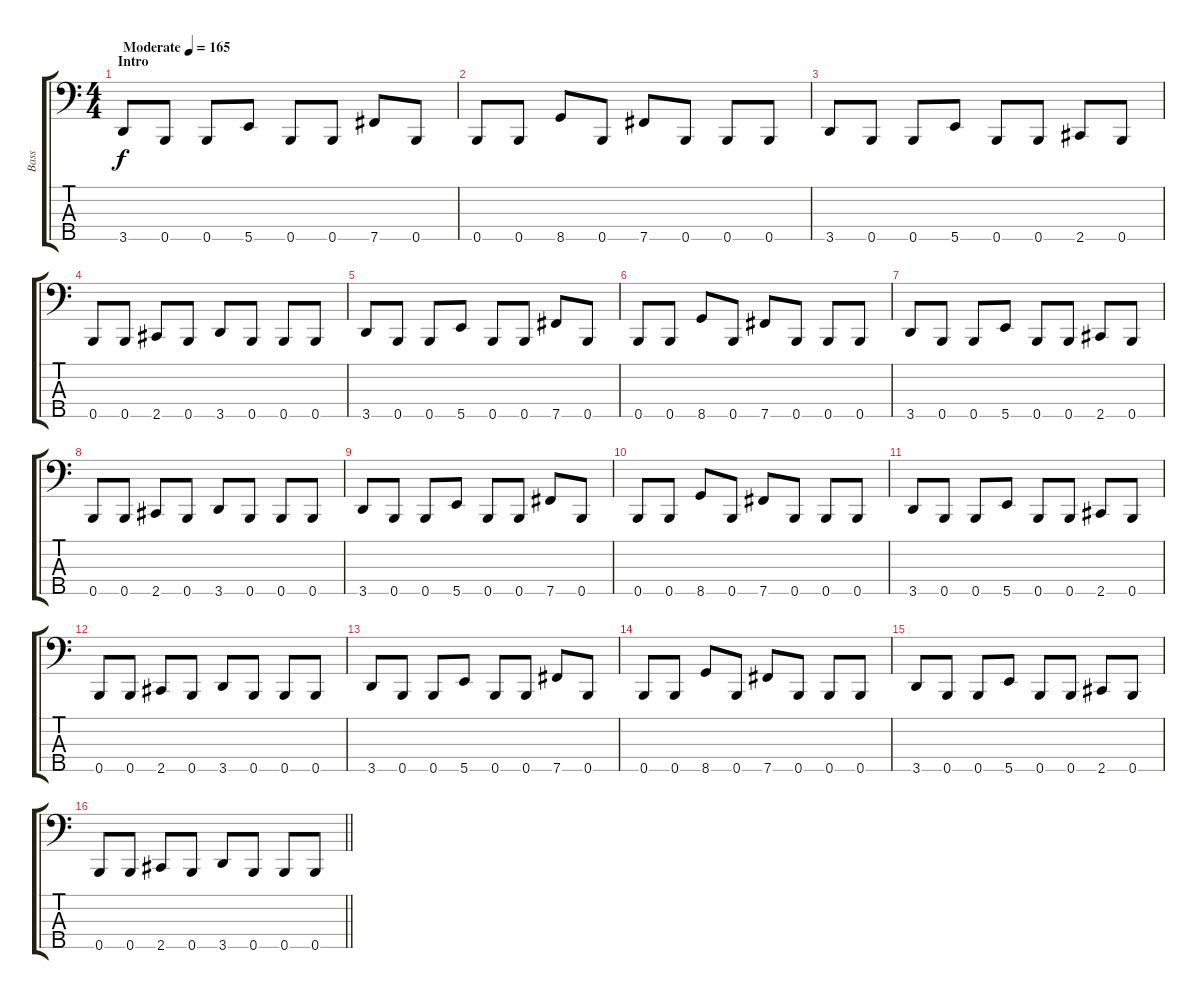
\track ("Bass" "Bass") {instrument electricbasspick}
\staff {score tabs}
\tuning (G2 D2 A1 E1 B0) {hide}
\ts (4 4)
\section ("" "Intro")
\tempo (165 "Moderate")
\clef f4
\ks c
3.5.8{dy f instrument electricbasspick} 0.5.8 0.5.8 5.5.8 0.5.8 0.5.8 7.5.8 0.5.8 |
0.5.8 0.5.8 8.5.8 0.5.8 7.5.8 0.5.8 0.5.8 0.5.8 |
3.5.8 0.5.8 0.5.8 5.5.8 0.5.8 0.5.8 2.5.8 0.5.8 |
0.5.8 0.5.8 2.5.8 0.5.8 3.5.8 0.5.8 0.5.8 0.5.8 |
3.5.8 0.5.8 0.5.8 5.5.8 0.5.8 0.5.8 7.5.8 0.5.8 |
0.5.8 0.5.8 8.5.8 0.5.8 7.5.8 0.5.8 0.5.8 0.5.8 |
3.5.8 0.5.8 0.5.8 5.5.8 0.5.8 0.5.8 2.5.8 0.5.8 |
0.5.8 0.5.8 2.5.8 0.5.8 3.5.8 0.5.8 0.5.8 0.5.8 |
3.5.8 0.5.8 0.5.8 5.5.8 0.5.8 0.5.8 7.5.8 0.5.8 |
0.5.8 0.5.8 8.5.8 0.5.8 7.5.8 0.5.8 0.5.8 0.5.8 |
3.5.8 0.5.8 0.5.8 5.5.8 0.5.8 0.5.8 2.5.8 0.5.8 |
0.5.8 0.5.8 2.5.8 0.5.8 3.5.8 0.5.8 0.5.8 0.5.8 |
3.5.8 0.5.8 0.5.8 5.5.8 0.5.8 0.5.8 7.5.8 0.5.8 |
0.5.8 0.5.8 8.5.8 0.5.8 7.5.8 0.5.8 0.5.8 0.5.8 |
3.5.8 0.5.8 0.5.8 5.5.8 0.5.8 0.5.8 2.5.8 0.5.8 |
\barLineRight lightlight
0.5.8 0.5.8 2.5.8 0.5.8 3.5.8 0.5.8 0.5.8 0.5.8
